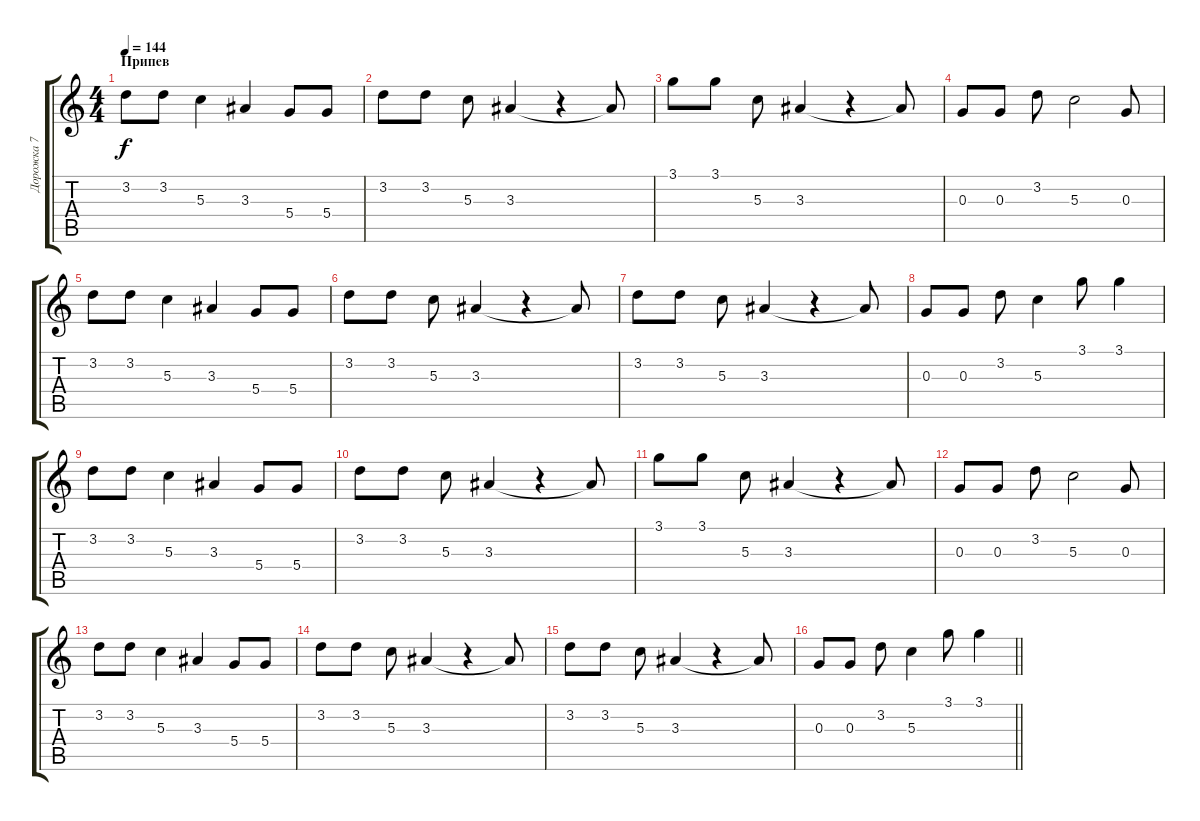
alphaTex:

\track ("Дорожка 7" "Дорожка 7") {instrument distortionguitar}
\staff {score tabs}
\tuning (E4 B3 G3 D3 A2 E2) {hide}
\ts (4 4)
\section ("" "Припев ")
\tempo 144
\clef g2
\ks c
3.2.8{dy f} 3.2.8 5.3.4 3.3.4 5.4.8 5.4.8 |
3.2.8 3.2.8 5.3.8 3.3.4 r.4 3.3{t}.8 |
3.1.8 3.1.8 5.3.8 3.3.4 r.4 3.3{t}.8 |
0.3.8 0.3.8 3.2.8 5.3.2 0.3.8 |
3.2.8 3.2.8 5.3.4 3.3.4 5.4.8 5.4.8 |
3.2.8 3.2.8 5.3.8 3.3.4 r.4 3.3{t}.8 |
3.2.8 3.2.8 5.3.8 3.3.4 r.4 3.3{t}.8 |
0.3.8 0.3.8 3.2.8 5.3.4 3.1.8 3.1.4 |
3.2.8 3.2.8 5.3.4 3.3.4 5.4.8 5.4.8 |
3.2.8 3.2.8 5.3.8 3.3.4 r.4 3.3{t}.8 |
3.1.8 3.1.8 5.3.8 3.3.4 r.4 3.3{t}.8 |
0.3.8 0.3.8 3.2.8 5.3.2 0.3.8 |
3.2.8 3.2.8 5.3.4 3.3.4 5.4.8 5.4.8 |
3.2.8 3.2.8 5.3.8 3.3.4 r.4 3.3{t}.8 |
3.2.8 3.2.8 5.3.8 3.3.4 r.4 3.3{t}.8 |
\barLineRight lightlight
0.3.8 0.3.8 3.2.8 5.3.4 3.1.8 3.1.4
